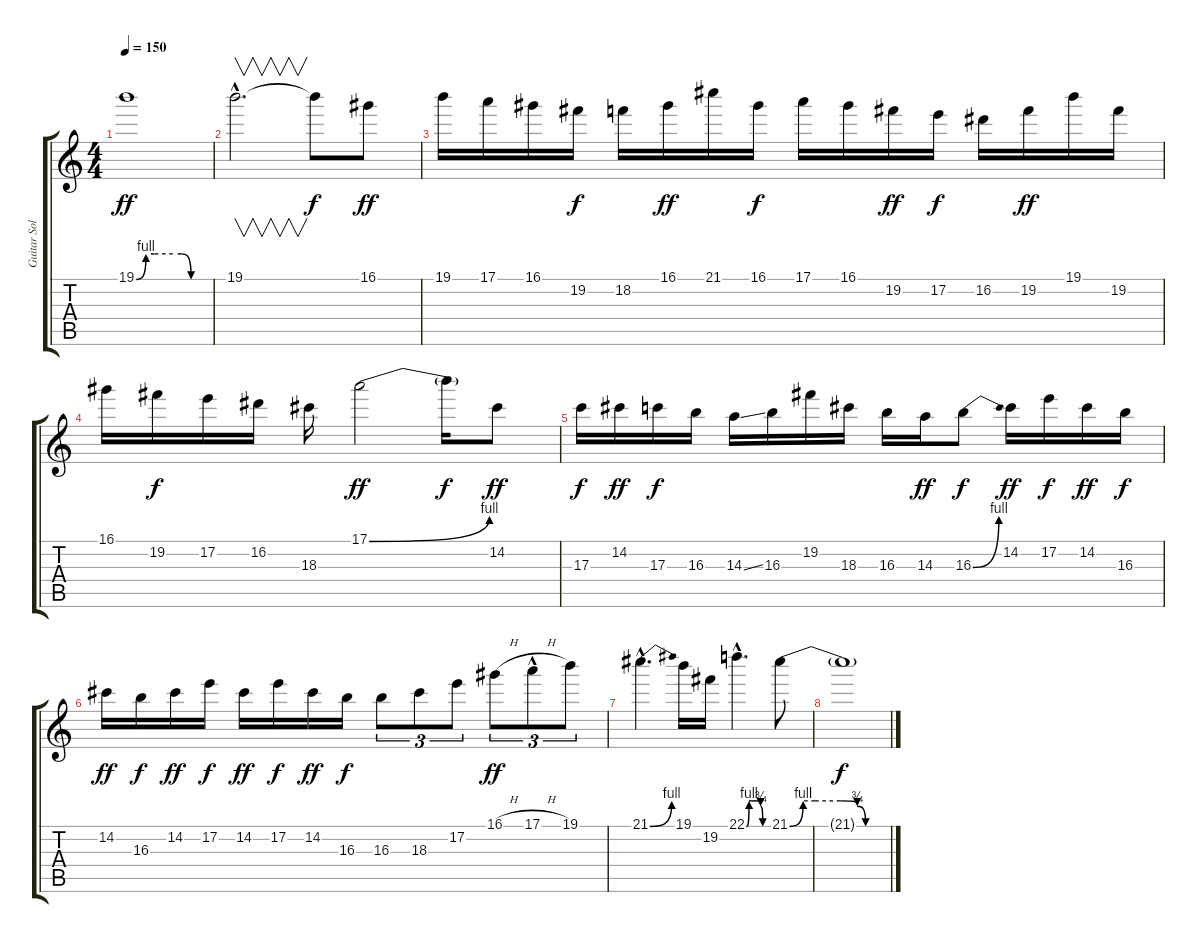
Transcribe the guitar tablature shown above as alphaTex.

\track ("Guitar Solo" "Guitar Sol") {instrument overdrivenguitar}
\staff {score tabs}
\tuning (E4 B3 G3 D3 A2 E2) {hide}
\ts (4 4)
\tempo 150
\clef g2
\ks c
19.1{be (custom 0 0 8 4 15 4 30 4 37 4 45 0 60 0)}.1{dy ff} |
19.1{hac}.2{v d} 19.1{t}.8{dy f} 16.1.8{dy ff} |
19.1.16 17.1.16 16.1.16 19.2.16{dy f} 18.2.16 16.1.16{dy ff} 21.1.16 16.1.16{dy f} 17.1.16 16.1.16 19.2.16{dy ff} 17.2.16{dy f} 16.2.16 19.2.16{dy ff} 19.1.16 19.2.16 |
16.1.16 19.2.16{dy f} 17.2.16 16.2.16 18.3.16 17.1{be (bend 0 0 60 4)}.2{dy ff} 17.1{t}.16{dy f} 14.2.8{dy ff} |
17.3.16{dy f} 14.2.16{dy ff} 17.3.16{dy f} 16.3.16 14.3{ss}.16 16.3.16 19.2.16 18.3.16 16.3.16 14.3.16{dy ff} 16.3{be (bend 0 0 60 4)}.8{dy f} 14.2.16{dy ff} 17.2.16{dy f} 14.2.16{dy ff} 16.3.16{dy f} |
14.2.16{dy ff} 16.3.16{dy f} 14.2.16{dy ff} 17.2.16{dy f} 14.2.16{dy ff} 17.2.16{dy f} 14.2.16{dy ff} 16.3.16{dy f} 16.3.8{tu (3 2)} 18.3.8{tu (3 2)} 17.2.8{tu (3 2)} 16.1{h}.8{tu (3 2) dy ff} 17.1{h hac}.8{tu (3 2)} 19.1.8{tu (3 2)} |
21.1{be (bend 0 0 60 4) hac}.4{d} 19.1.16 19.2.16 22.1{be (custom 0 0 7 4 15 4 30 4 39 3 45 0 60 0) hac}.4{d} 21.1{be (custom 0 0 8 4 15 4 30 4 40 3 45 0 60 0)}.8 |
21.1{t}.1{dy f}
